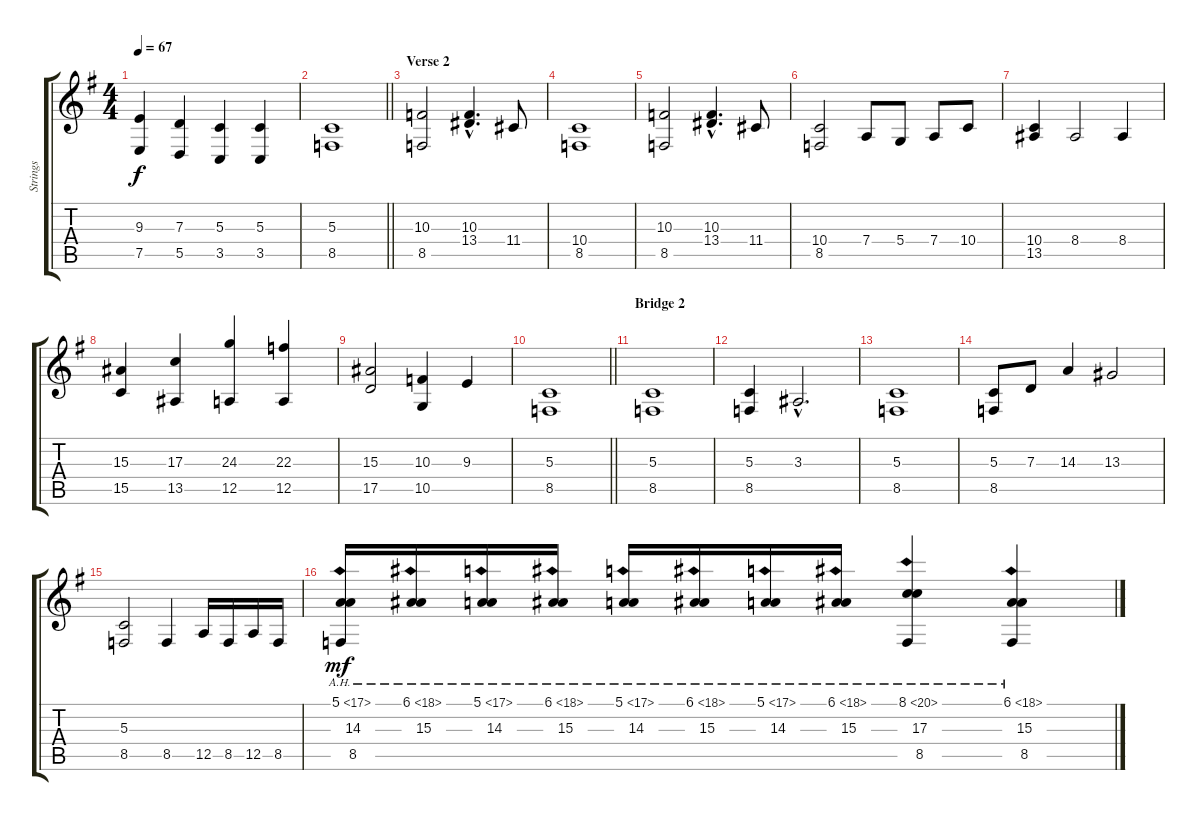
\track ("Strings" "Strings") {instrument stringensemble1}
\staff {score tabs}
\tuning (E4 B3 G3 D3 A2 E2) {hide}
\ts (4 4)
\tempo 67
\clef g2
\ks g
(9.3 7.5).4{dy f} (7.3 5.5).4 (5.3 3.5).4 (5.3 3.5).4 |
\barLineRight lightlight
(5.3 8.5).1 |
\section ("" "Verse 2")
(10.3 8.5).2 (10.3{hac} 13.4{hac}).4{d} 11.4.8 |
(10.4 8.5).1 |
(10.3 8.5).2 (10.3{hac} 13.4{hac}).4{d} 11.4.8 |
(10.4 8.5).2 7.4.8 5.4.8 7.4.8 10.4.8 |
(10.4 13.5).4 8.4.2 8.4.4 |
(15.3 15.5).4 (17.3 13.5).4 (24.3 12.5).4 (22.3 12.5).4 |
(15.3 17.5).2 (10.3 10.5).4 9.3.4 |
\barLineRight lightlight
(5.3 8.5).1 |
\section ("" "Bridge 2")
(5.3 8.5).1 |
(5.3 8.5).4 3.3{hac}.2{d} |
(5.3 8.5).1 |
(5.3 8.5).8 7.3.8 14.3.4 13.3.2 |
(5.3 8.5).2 8.5.4 12.5.16 8.5.16 12.5.16 8.5.16 |
(5.1{ah 12} 14.3 8.5).16{dy mf} (6.1{ah 12} 15.3).16 (5.1{ah 12} 14.3).16 (6.1{ah 12} 15.3).16 (5.1{ah 12} 14.3).16 (6.1{ah 12} 15.3).16 (5.1{ah 12} 14.3).16 (6.1{ah 12} 15.3).16 (8.1{ah 12} 17.3 8.5).4 (6.1{ah 12} 15.3 8.5).4
